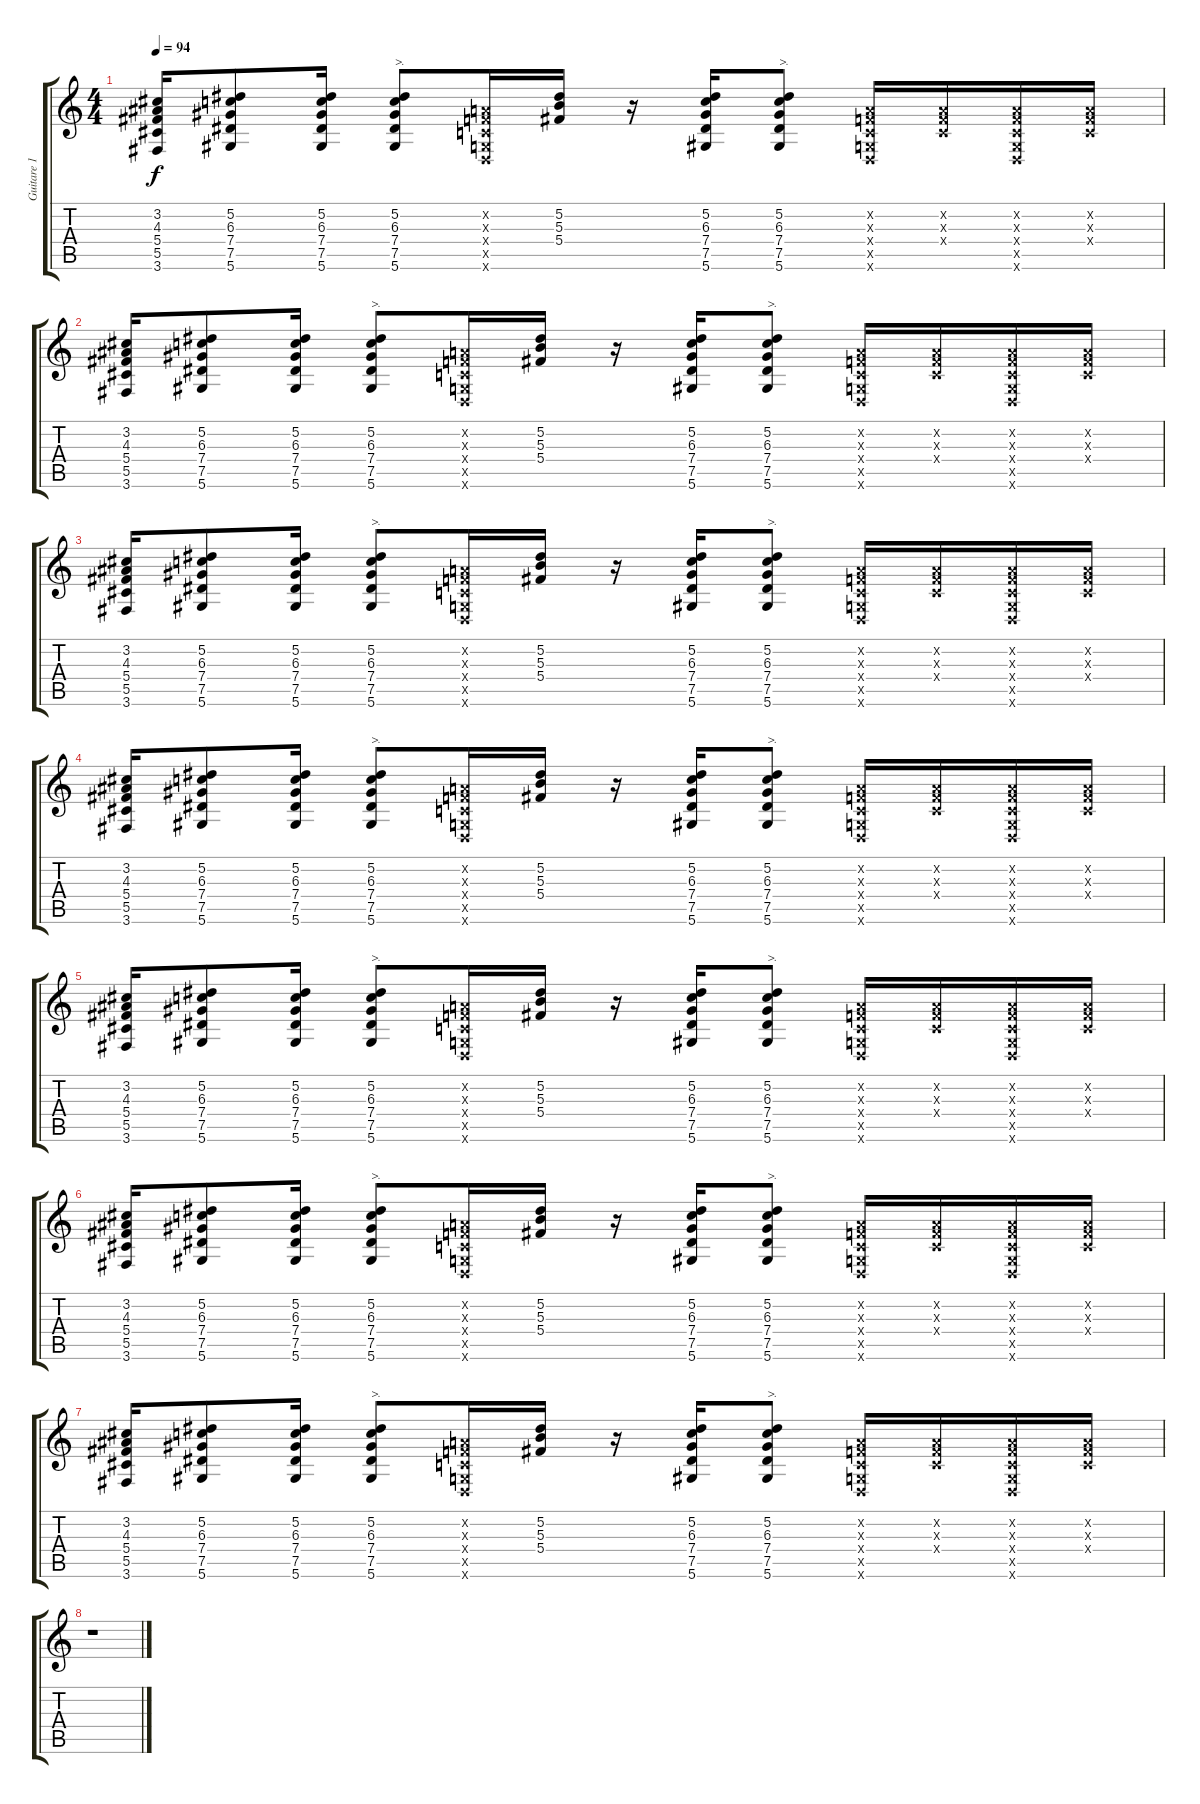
\track ("Guitare 1" "Guitare 1") {instrument electricguitarclean}
\staff {score tabs}
\tuning (Eb4 Bb3 Gb3 Db3 Ab2 Eb2) {hide}
\ts (4 4)
\tempo 94
\clef g2
\ks c
(3.2 4.3 5.4 5.5 3.6).16{dy f} (5.2 6.3 7.4 7.5 5.6).8 (5.2 6.3 7.4 7.5 5.6).16 (5.2 6.3 7.4 7.5 5.6).8{txt ">."} (-1.2{x} -1.3{x} -1.4{x} -1.5{x} -1.6{x}).16 (5.2 5.3 5.4).16 r.16 (5.2 6.3 7.4 7.5 5.6).16 (5.2 6.3 7.4 7.5 5.6).8{txt ">."} (-1.2{x} -1.3{x} -1.4{x} -1.5{x} -1.6{x}).16 (-1.2{x} -1.3{x} -1.4{x}).16 (-1.2{x} -1.3{x} -1.4{x} -1.5{x} -1.6{x}).16 (-1.2{x} -1.3{x} -1.4{x}).16 |
(3.2 4.3 5.4 5.5 3.6).16 (5.2 6.3 7.4 7.5 5.6).8 (5.2 6.3 7.4 7.5 5.6).16 (5.2 6.3 7.4 7.5 5.6).8{txt ">."} (-1.2{x} -1.3{x} -1.4{x} -1.5{x} -1.6{x}).16 (5.2 5.3 5.4).16 r.16 (5.2 6.3 7.4 7.5 5.6).16 (5.2 6.3 7.4 7.5 5.6).8{txt ">."} (-1.2{x} -1.3{x} -1.4{x} -1.5{x} -1.6{x}).16 (-1.2{x} -1.3{x} -1.4{x}).16 (-1.2{x} -1.3{x} -1.4{x} -1.5{x} -1.6{x}).16 (-1.2{x} -1.3{x} -1.4{x}).16 |
(3.2 4.3 5.4 5.5 3.6).16 (5.2 6.3 7.4 7.5 5.6).8 (5.2 6.3 7.4 7.5 5.6).16 (5.2 6.3 7.4 7.5 5.6).8{txt ">."} (-1.2{x} -1.3{x} -1.4{x} -1.5{x} -1.6{x}).16 (5.2 5.3 5.4).16 r.16 (5.2 6.3 7.4 7.5 5.6).16 (5.2 6.3 7.4 7.5 5.6).8{txt ">."} (-1.2{x} -1.3{x} -1.4{x} -1.5{x} -1.6{x}).16 (-1.2{x} -1.3{x} -1.4{x}).16 (-1.2{x} -1.3{x} -1.4{x} -1.5{x} -1.6{x}).16 (-1.2{x} -1.3{x} -1.4{x}).16 |
(3.2 4.3 5.4 5.5 3.6).16 (5.2 6.3 7.4 7.5 5.6).8 (5.2 6.3 7.4 7.5 5.6).16 (5.2 6.3 7.4 7.5 5.6).8{txt ">."} (-1.2{x} -1.3{x} -1.4{x} -1.5{x} -1.6{x}).16 (5.2 5.3 5.4).16 r.16 (5.2 6.3 7.4 7.5 5.6).16 (5.2 6.3 7.4 7.5 5.6).8{txt ">."} (-1.2{x} -1.3{x} -1.4{x} -1.5{x} -1.6{x}).16 (-1.2{x} -1.3{x} -1.4{x}).16 (-1.2{x} -1.3{x} -1.4{x} -1.5{x} -1.6{x}).16 (-1.2{x} -1.3{x} -1.4{x}).16 |
(3.2 4.3 5.4 5.5 3.6).16 (5.2 6.3 7.4 7.5 5.6).8 (5.2 6.3 7.4 7.5 5.6).16 (5.2 6.3 7.4 7.5 5.6).8{txt ">."} (-1.2{x} -1.3{x} -1.4{x} -1.5{x} -1.6{x}).16 (5.2 5.3 5.4).16 r.16 (5.2 6.3 7.4 7.5 5.6).16 (5.2 6.3 7.4 7.5 5.6).8{txt ">."} (-1.2{x} -1.3{x} -1.4{x} -1.5{x} -1.6{x}).16 (-1.2{x} -1.3{x} -1.4{x}).16 (-1.2{x} -1.3{x} -1.4{x} -1.5{x} -1.6{x}).16 (-1.2{x} -1.3{x} -1.4{x}).16 |
(3.2 4.3 5.4 5.5 3.6).16 (5.2 6.3 7.4 7.5 5.6).8 (5.2 6.3 7.4 7.5 5.6).16 (5.2 6.3 7.4 7.5 5.6).8{txt ">."} (-1.2{x} -1.3{x} -1.4{x} -1.5{x} -1.6{x}).16 (5.2 5.3 5.4).16 r.16 (5.2 6.3 7.4 7.5 5.6).16 (5.2 6.3 7.4 7.5 5.6).8{txt ">."} (-1.2{x} -1.3{x} -1.4{x} -1.5{x} -1.6{x}).16 (-1.2{x} -1.3{x} -1.4{x}).16 (-1.2{x} -1.3{x} -1.4{x} -1.5{x} -1.6{x}).16 (-1.2{x} -1.3{x} -1.4{x}).16 |
(3.2 4.3 5.4 5.5 3.6).16 (5.2 6.3 7.4 7.5 5.6).8 (5.2 6.3 7.4 7.5 5.6).16 (5.2 6.3 7.4 7.5 5.6).8{txt ">."} (-1.2{x} -1.3{x} -1.4{x} -1.5{x} -1.6{x}).16 (5.2 5.3 5.4).16 r.16 (5.2 6.3 7.4 7.5 5.6).16 (5.2 6.3 7.4 7.5 5.6).8{txt ">."} (-1.2{x} -1.3{x} -1.4{x} -1.5{x} -1.6{x}).16 (-1.2{x} -1.3{x} -1.4{x}).16 (-1.2{x} -1.3{x} -1.4{x} -1.5{x} -1.6{x}).16 (-1.2{x} -1.3{x} -1.4{x}).16 |
r.1
